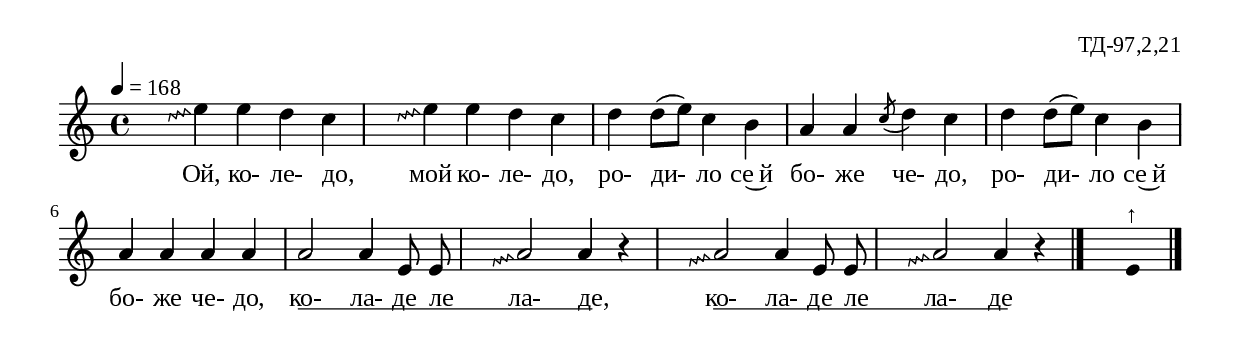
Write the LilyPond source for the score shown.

%{
td_097_2_21
%}

\include "td-preamble.ly"

\score {
\relative c'' {
\tempo 4 = 168
\time 4/4
\override Glissando #'style = #'zigzag
\set Score.measureLength = #(ly:make-moment 5 4)
\hideNotes c4\glissando \unHideNotes e4 e d c | 
\hideNotes c4\glissando \unHideNotes e e d c | 
\set Score.measureLength = #(ly:make-moment 4 4)
d d8[( e]) c4 b | a a \acciaccatura c8 d4 c |
d d8[( e]) c4 b | a a a a | a2 a4 e8 e\noBeam | 
\set Score.measureLength = #(ly:make-moment 5 4)
\hideNotes f4\glissando \unHideNotes a2 a4 r | 
\hideNotes f4\glissando \unHideNotes a2 a4 e8 e\noBeam | 
\hideNotes f4\glissando \unHideNotes a2 a4 r
 \bar "|." 
 \set Score.measureLength = #(ly:make-moment 3 4)
s4 \fixB e^↑
 \bar "|."  
}
\addlyrics {" " Ой, ко- ле- до, " " мой ко- ле- до, ро- ди- ло се~й бо- же че- до,
 ро- ди- ло се~й бо- же че- до, 
 ко- \startTextSpan ла- де ле " " ла- де,  \stopTextSpan
 " " ко- \startTextSpan ла- де ле " " ла- де \stopTextSpan }
%
\layout {
  indent = #0
  line-width = 190\mm
  ragged-right=##f
  \context {
      \Lyrics
      \consists "Text_spanner_engraver"
      \override TextSpanner #'direction = #DOWN
      \override TextSpanner #'style = #'line    
      \override TextSpanner #'outside-staff-priority = ##f
      \override TextSpanner #'padding = #0.2 % sets the distance of the line from the lyrics
      \override TextSpanner #'bound-details =
      #`((left . ((Y . 0)
                  (padding . 0)
                  (attach-dir . ,LEFT)))
         (left-broken . ((end-on-note . #t)))
         (right . ((Y . 0)
                   (padding . 0)
                   (attach-dir . ,RIGHT))))
    }
}
%
\midi { 
	\context {
		\Score tempoWholesPerMinute = #(ly:make-moment 168 8)
		}
	}
}
%
\header{
  opus = "ТД-97,2,21"
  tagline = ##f
}


